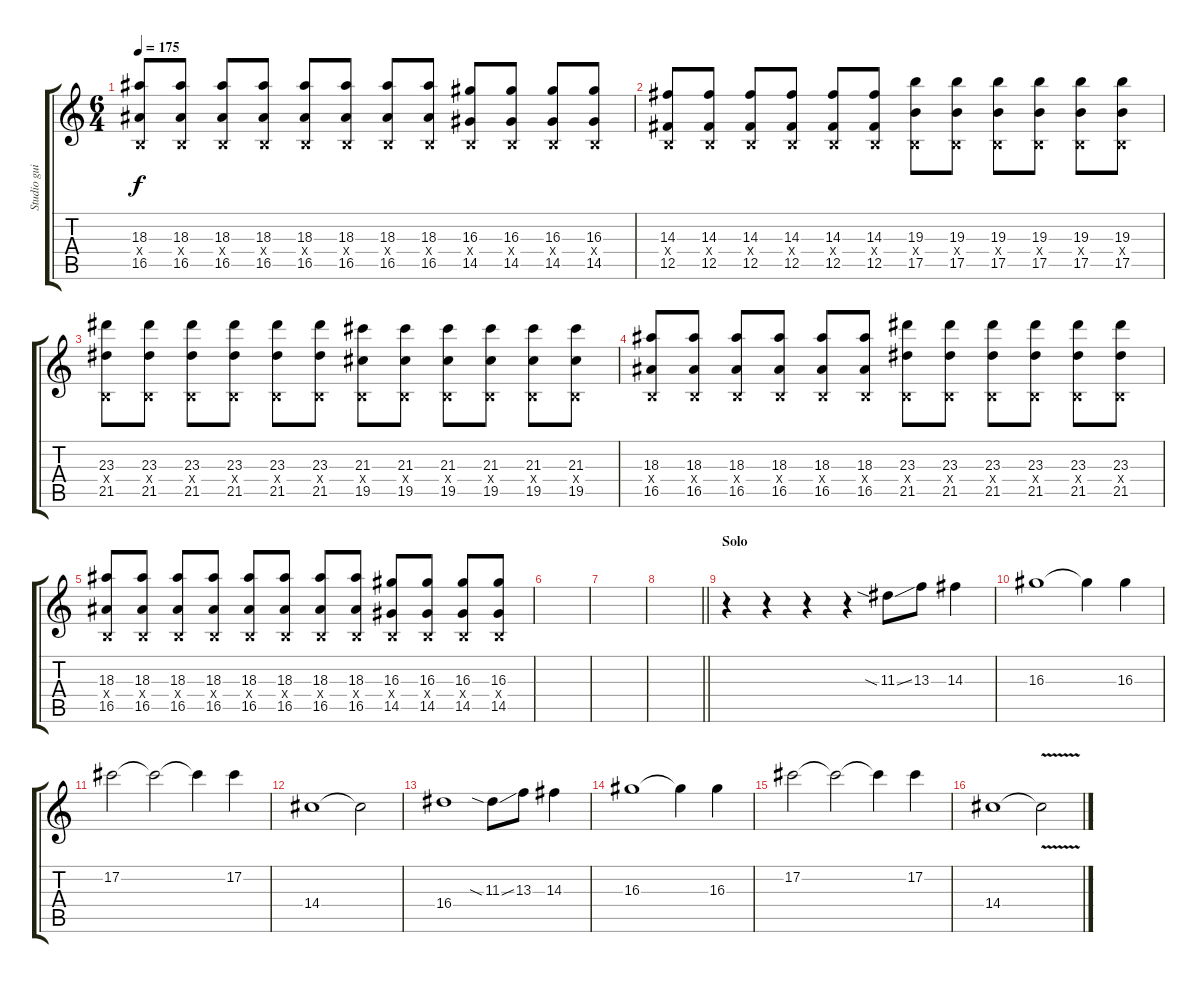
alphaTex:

\track ("Studio guitar" "Studio gui") {instrument overdrivenguitar}
\staff {score tabs}
\tuning (Db4 Ab3 E3 B2 Gb2 B1) {hide}
\ts (6 4)
\tempo 175
\clef g2
\ks c
(18.3 0.4{x} 16.5).8{dy f} (18.3 0.4{x} 16.5).8 (18.3 0.4{x} 16.5).8 (18.3 0.4{x} 16.5).8 (18.3 0.4{x} 16.5).8 (18.3 0.4{x} 16.5).8 (18.3 0.4{x} 16.5).8 (18.3 0.4{x} 16.5).8 (16.3 0.4{x} 14.5).8 (16.3 0.4{x} 14.5).8 (16.3 0.4{x} 14.5).8 (16.3 0.4{x} 14.5).8 |
(14.3 0.4{x} 12.5).8 (14.3 0.4{x} 12.5).8 (14.3 0.4{x} 12.5).8 (14.3 0.4{x} 12.5).8 (14.3 0.4{x} 12.5).8 (14.3 0.4{x} 12.5).8 (19.3 0.4{x} 17.5).8 (19.3 0.4{x} 17.5).8 (19.3 0.4{x} 17.5).8 (19.3 0.4{x} 17.5).8 (19.3 0.4{x} 17.5).8 (19.3 0.4{x} 17.5).8 |
(23.3 0.4{x} 21.5).8 (23.3 0.4{x} 21.5).8 (23.3 0.4{x} 21.5).8 (23.3 0.4{x} 21.5).8 (23.3 0.4{x} 21.5).8 (23.3 0.4{x} 21.5).8 (21.3 0.4{x} 19.5).8 (21.3 0.4{x} 19.5).8 (21.3 0.4{x} 19.5).8 (21.3 0.4{x} 19.5).8 (21.3 0.4{x} 19.5).8 (21.3 0.4{x} 19.5).8 |
(18.3 0.4{x} 16.5).8 (18.3 0.4{x} 16.5).8 (18.3 0.4{x} 16.5).8 (18.3 0.4{x} 16.5).8 (18.3 0.4{x} 16.5).8 (18.3 0.4{x} 16.5).8 (23.3 0.4{x} 21.5).8 (23.3 0.4{x} 21.5).8 (23.3 0.4{x} 21.5).8 (23.3 0.4{x} 21.5).8 (23.3 0.4{x} 21.5).8 (23.3 0.4{x} 21.5).8 |
(18.3 0.4{x} 16.5).8 (18.3 0.4{x} 16.5).8 (18.3 0.4{x} 16.5).8 (18.3 0.4{x} 16.5).8 (18.3 0.4{x} 16.5).8 (18.3 0.4{x} 16.5).8 (18.3 0.4{x} 16.5).8 (18.3 0.4{x} 16.5).8 (16.3 0.4{x} 14.5).8 (16.3 0.4{x} 14.5).8 (16.3 0.4{x} 14.5).8 (16.3 0.4{x} 14.5).8 |
|
|
\barLineRight lightlight
|
\section ("" "Solo")
r.4 r.4 r.4 r.4 11.3{sia ss}.8{volume 16} 13.3.8 14.3.4 |
16.3.1 16.3{t}.4 16.3.4 |
17.2.2 17.2{t}.2 17.2{t}.4 17.2.4 |
14.4.1 14.4{t}.2 |
16.4.1 11.3{sia ss}.8 13.3.8 14.3.4 |
16.3.1 16.3{t}.4 16.3.4 |
17.2.2 17.2{t}.2 17.2{t}.4 17.2.4 |
14.4.1 14.4{v t}.2
